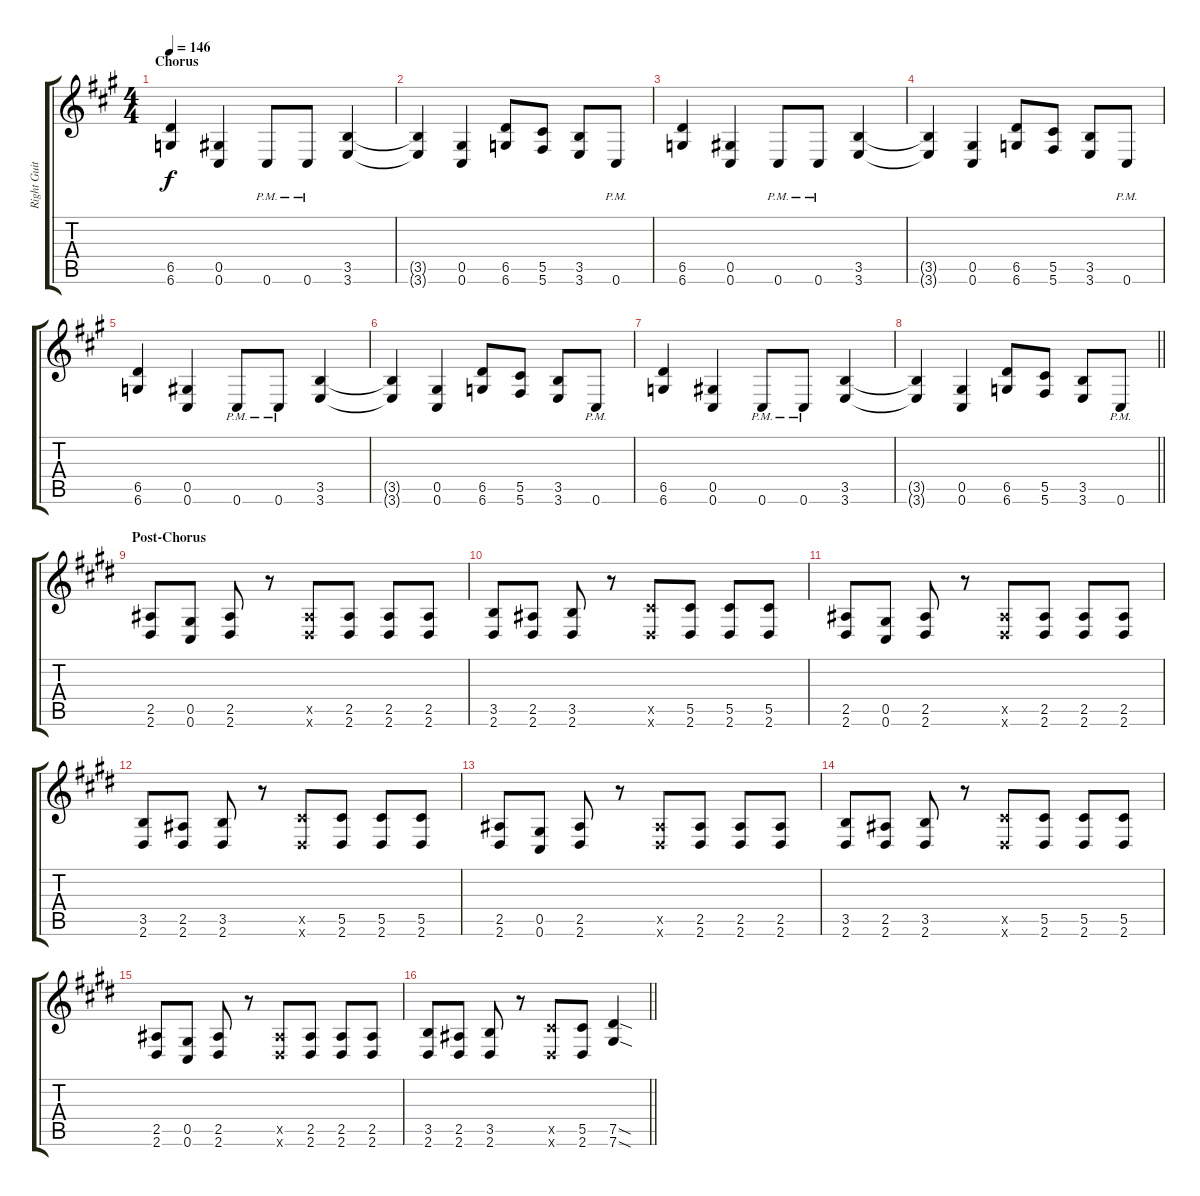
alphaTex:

\track ("Right Guitar" "Right Guit") {instrument overdrivenguitar}
\staff {score tabs}
\tuning (Eb4 Bb3 Gb3 Db3 Ab2 Db2) {hide}
\ts (4 4)
\section ("" "Chorus")
\tempo 146
\clef g2
\ks a
(6.5 6.6).4{dy f} (0.5 0.6).4 0.6{pm}.8 0.6{pm}.8 (3.5 3.6).4 |
(3.5{t} 3.6{t}).4 (0.5 0.6).4 (6.5 6.6).8 (5.5 5.6).8 (3.5 3.6).8 0.6{pm}.8 |
(6.5 6.6).4 (0.5 0.6).4 0.6{pm}.8 0.6{pm}.8 (3.5 3.6).4 |
(3.5{t} 3.6{t}).4 (0.5 0.6).4 (6.5 6.6).8 (5.5 5.6).8 (3.5 3.6).8 0.6{pm}.8 |
(6.5 6.6).4 (0.5 0.6).4 0.6{pm}.8 0.6{pm}.8 (3.5 3.6).4 |
(3.5{t} 3.6{t}).4 (0.5 0.6).4 (6.5 6.6).8 (5.5 5.6).8 (3.5 3.6).8 0.6{pm}.8 |
(6.5 6.6).4 (0.5 0.6).4 0.6{pm}.8 0.6{pm}.8 (3.5 3.6).4 |
\barLineRight lightlight
(3.5{t} 3.6{t}).4 (0.5 0.6).4 (6.5 6.6).8 (5.5 5.6).8 (3.5 3.6).8 0.6{pm}.8 |
\section ("" "Post-Chorus")
\ks e
(2.5 2.6).8 (0.5 0.6).8 (2.5 2.6).8 r.8 (2.5{x} 2.6{x}).8 (2.5 2.6).8 (2.5 2.6).8 (2.5 2.6).8 |
(3.5 2.6).8 (2.5 2.6).8 (3.5 2.6).8 r.8 (5.5{x} 2.6{x}).8 (5.5 2.6).8 (5.5 2.6).8 (5.5 2.6).8 |
(2.5 2.6).8 (0.5 0.6).8 (2.5 2.6).8 r.8 (2.5{x} 2.6{x}).8 (2.5 2.6).8 (2.5 2.6).8 (2.5 2.6).8 |
(3.5 2.6).8 (2.5 2.6).8 (3.5 2.6).8 r.8 (5.5{x} 2.6{x}).8 (5.5 2.6).8 (5.5 2.6).8 (5.5 2.6).8 |
(2.5 2.6).8 (0.5 0.6).8 (2.5 2.6).8 r.8 (2.5{x} 2.6{x}).8 (2.5 2.6).8 (2.5 2.6).8 (2.5 2.6).8 |
(3.5 2.6).8 (2.5 2.6).8 (3.5 2.6).8 r.8 (5.5{x} 2.6{x}).8 (5.5 2.6).8 (5.5 2.6).8 (5.5 2.6).8 |
(2.5 2.6).8 (0.5 0.6).8 (2.5 2.6).8 r.8 (2.5{x} 2.6{x}).8 (2.5 2.6).8 (2.5 2.6).8 (2.5 2.6).8 |
\barLineRight lightlight
(3.5 2.6).8 (2.5 2.6).8 (3.5 2.6).8 r.8 (5.5{x} 2.6{x}).8 (5.5 2.6).8 (7.5{sod} 7.6{sod}).4
